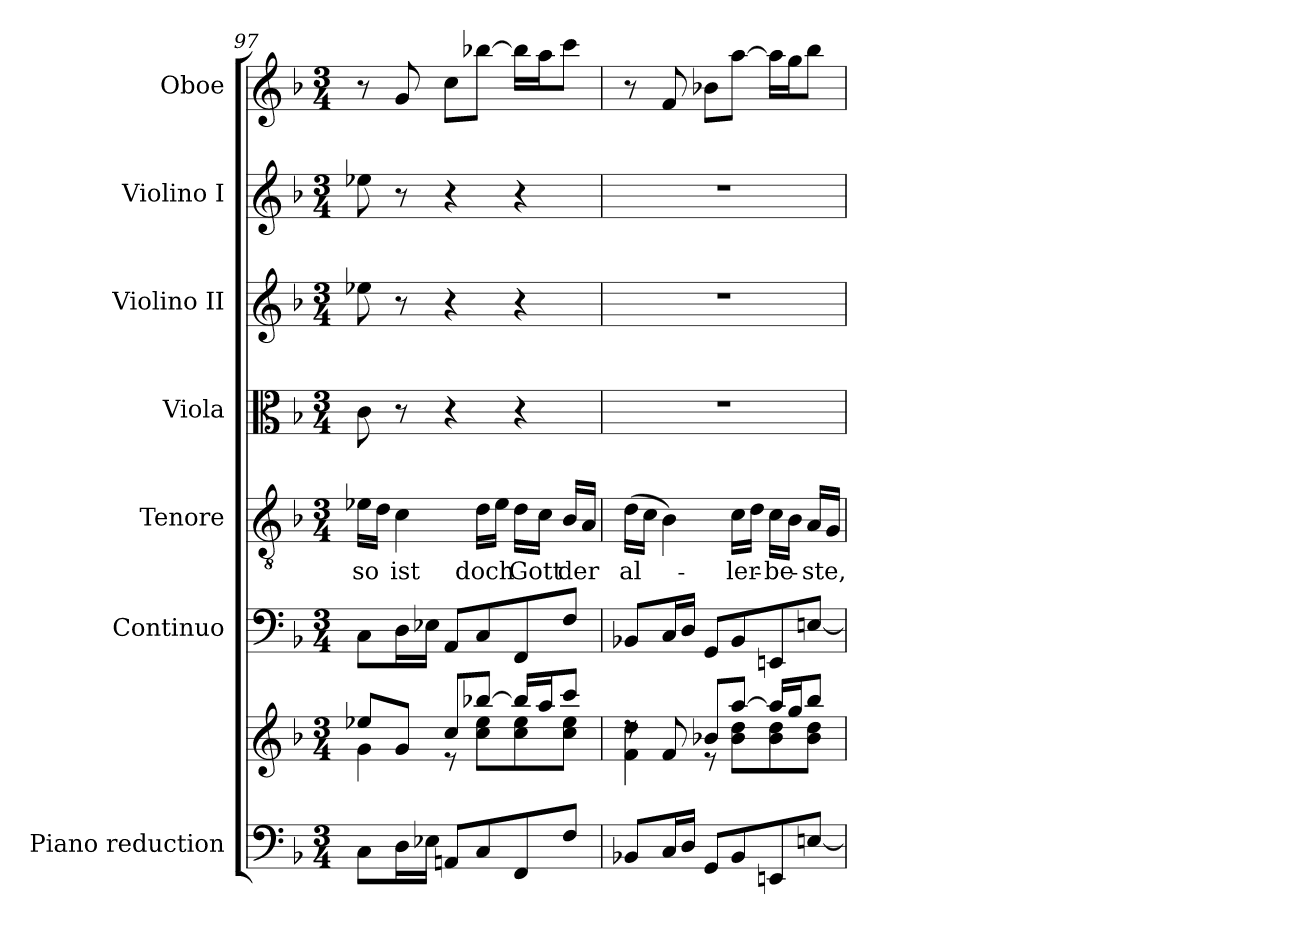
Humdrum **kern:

**kern	**kern	**kern	**kern	**text	**kern	**kern	**kern	**kern
*part7	*part7	*part6	*part5	*part5	*part4	*part3	*part2	*part1
*staff8	*staff7	*staff6	*staff5	*staff5	*staff4	*staff3	*staff2	*staff1
*I"Piano reduction	*	*I"Continuo	*I"Tenore	*	*I"Viola	*I"Violino II	*I"Violino I	*I"Oboe
*I'Pno	*	*	*	*	*I'Vla	*I'Vln	*I'Vln	*I'Ob
*clefF4	*clefG2	*clefF4	*clefGv2	*	*clefC3	*clefG2	*clefG2	*clefG2
*k[b-]	*k[b-]	*k[b-]	*k[b-]	*	*k[b-]	*k[b-]	*k[b-]	*k[b-]
*M3/4	*M3/4	*M3/4	*M3/4	*	*M3/4	*M3/4	*M3/4	*M3/4
=97	=97	=97	=97	=97	=97	=97	=97	=97
*	*^	*	*	*	*	*	*	*
!	!	!	!	!	!LO:LY:b	!	!	!	!
8C\L	8ee-X/L	4g\	8C\L	16e-X\LL	so	8c\	8ee-X\	8ee-X\	8r
.	.	.	.	16d\JJ	.	.	.	.	.
!	!	!	!	!	!LO:LY:b	!	!	!	!
16D\L	8g/J	.	16D\L	4c\	ist	8r	8r	8r	8g/
16E-X\JJ	.	.	16E-X\JJ	.	.	.	.	.	.
8AAn/L	8cc/L	8r	8AA/L	.	.	4r	4r	4r	8cc\L
!	!	!	!	!	!LO:LY:b	!	!	!	!
8C/	[8bb-X/J	8cc\ 8ee-\L	8C/	16d\LL	doch	.	.	.	[8bb-X\J
.	.	.	.	16e-\JJ	.	.	.	.	.
!	!	!	!	!	!LO:LY:b	!	!	!	!
8FF/	16bb-/LL]	8cc\ 8ee-\	8FF/	16d\LL	Gott	4r	4r	4r	16bb-\LL]
.	16aa/J	.	.	16c\JJ	.	.	.	.	16aa\J
!	!	!	!	!	!LO:LY:b	!	!	!	!
8F/J	8ccc/J	8cc\ 8ee-\J	8F/J	16B-/LL	der	.	.	.	8ccc\J
.	.	.	.	16A/JJ	.	.	.	.	.
!!LO:LB:g=z
=98	=98	=98	=98	=98	=98	=98	=98	=98	=98
!	!	!	!	!	!LO:LY:b	!	!	!	!
8BB-X/L	8rdd	4f\ 4dd\	8BB-X/L	(>16d\LL	al-	2.r	2.r	2.r	8r
.	.	.	.	16c\JJ	.	.	.	.	.
16C/L	8f/	.	16C/L	4B-\)	.	.	.	.	8f/
16D/JJ	.	.	16D/JJ	.	.	.	.	.	.
8GG/L	8b-X/L	8r	8GG/L	.	.	.	.	.	8b-X\L
!	!	!	!	!	!LO:LY:b	!	!	!	!
8BB-/	[8aa/J	8b-\ 8dd\L	8BB-/	16c\LL	-ler-	.	.	.	[8aa\J
.	.	.	.	16d\JJ	.	.	.	.	.
!	!	!	!	!	!LO:LY:b	!	!	!	!
8EEn/	16aa/LL]	8b-\ 8dd\	8EEn/	16c\LL	-be-	.	.	.	16aa\LL]
.	16gg/J	.	.	16B-\JJ	.	.	.	.	16gg\J
!	!	!	!	!	!LO:LY:b	!	!	!	!
[8En/J	8bb-/J	8b-\ 8dd\J	[8En/J	16A/LL	-ste,	.	.	.	8bb-\J
.	.	.	.	16G/JJ	.	.	.	.	.
*	*v	*v	*	*	*	*	*	*	*
=	=	=	=	=	=	=	=	=
*-	*-	*-	*-	*-	*-	*-	*-	*-
